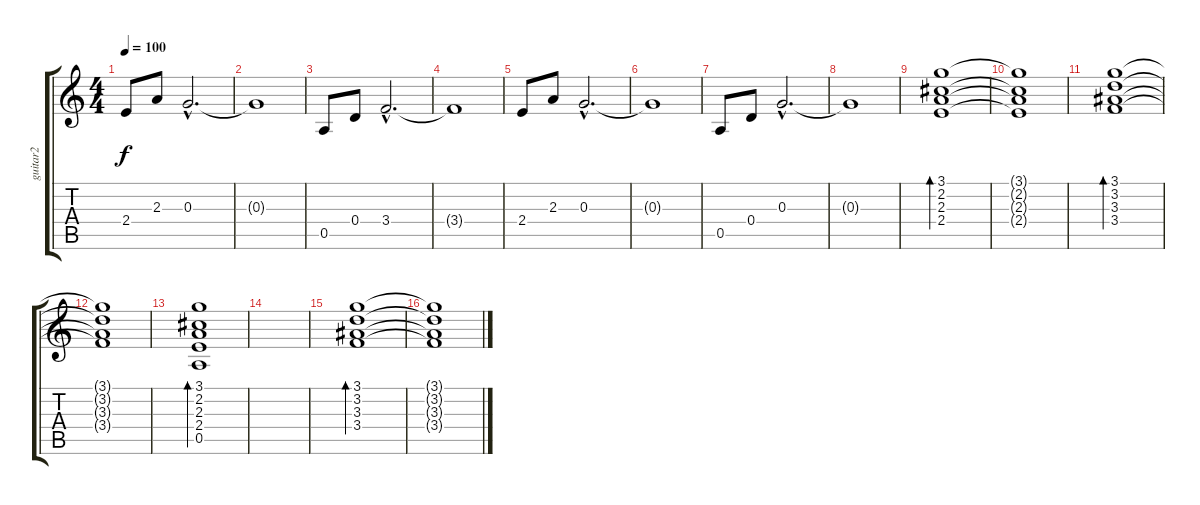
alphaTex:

\track ("guitar2" "guitar2") {instrument acousticguitarsteel}
\staff {score tabs}
\tuning (E4 B3 G3 D3 A2 E2) {hide}
\ts (4 4)
\tempo 100
\clef g2
\ks c
2.4.8{dy f} 2.3.8 0.3{hac}.2{d} |
0.3{t}.1 |
0.5.8 0.4.8 3.4{hac}.2{d} |
3.4{t}.1 |
2.4.8 2.3.8 0.3{hac}.2{d} |
0.3{t}.1 |
0.5.8 0.4.8 0.3{hac}.2{d} |
0.3{t}.1 |
(3.1 2.2 2.3 2.4).1{bd 480} |
(3.1{t} 2.2{t} 2.3{t} 2.4{t}).1 |
(3.1 3.2 3.3 3.4).1{bd 480} |
(3.1{t} 3.2{t} 3.3{t} 3.4{t}).1 |
(3.1 2.2 2.3 2.4 0.5).1{bd 480} |
|
(3.1 3.2 3.3 3.4).1{bd 480} |
(3.1{t} 3.2{t} 3.3{t} 3.4{t}).1
